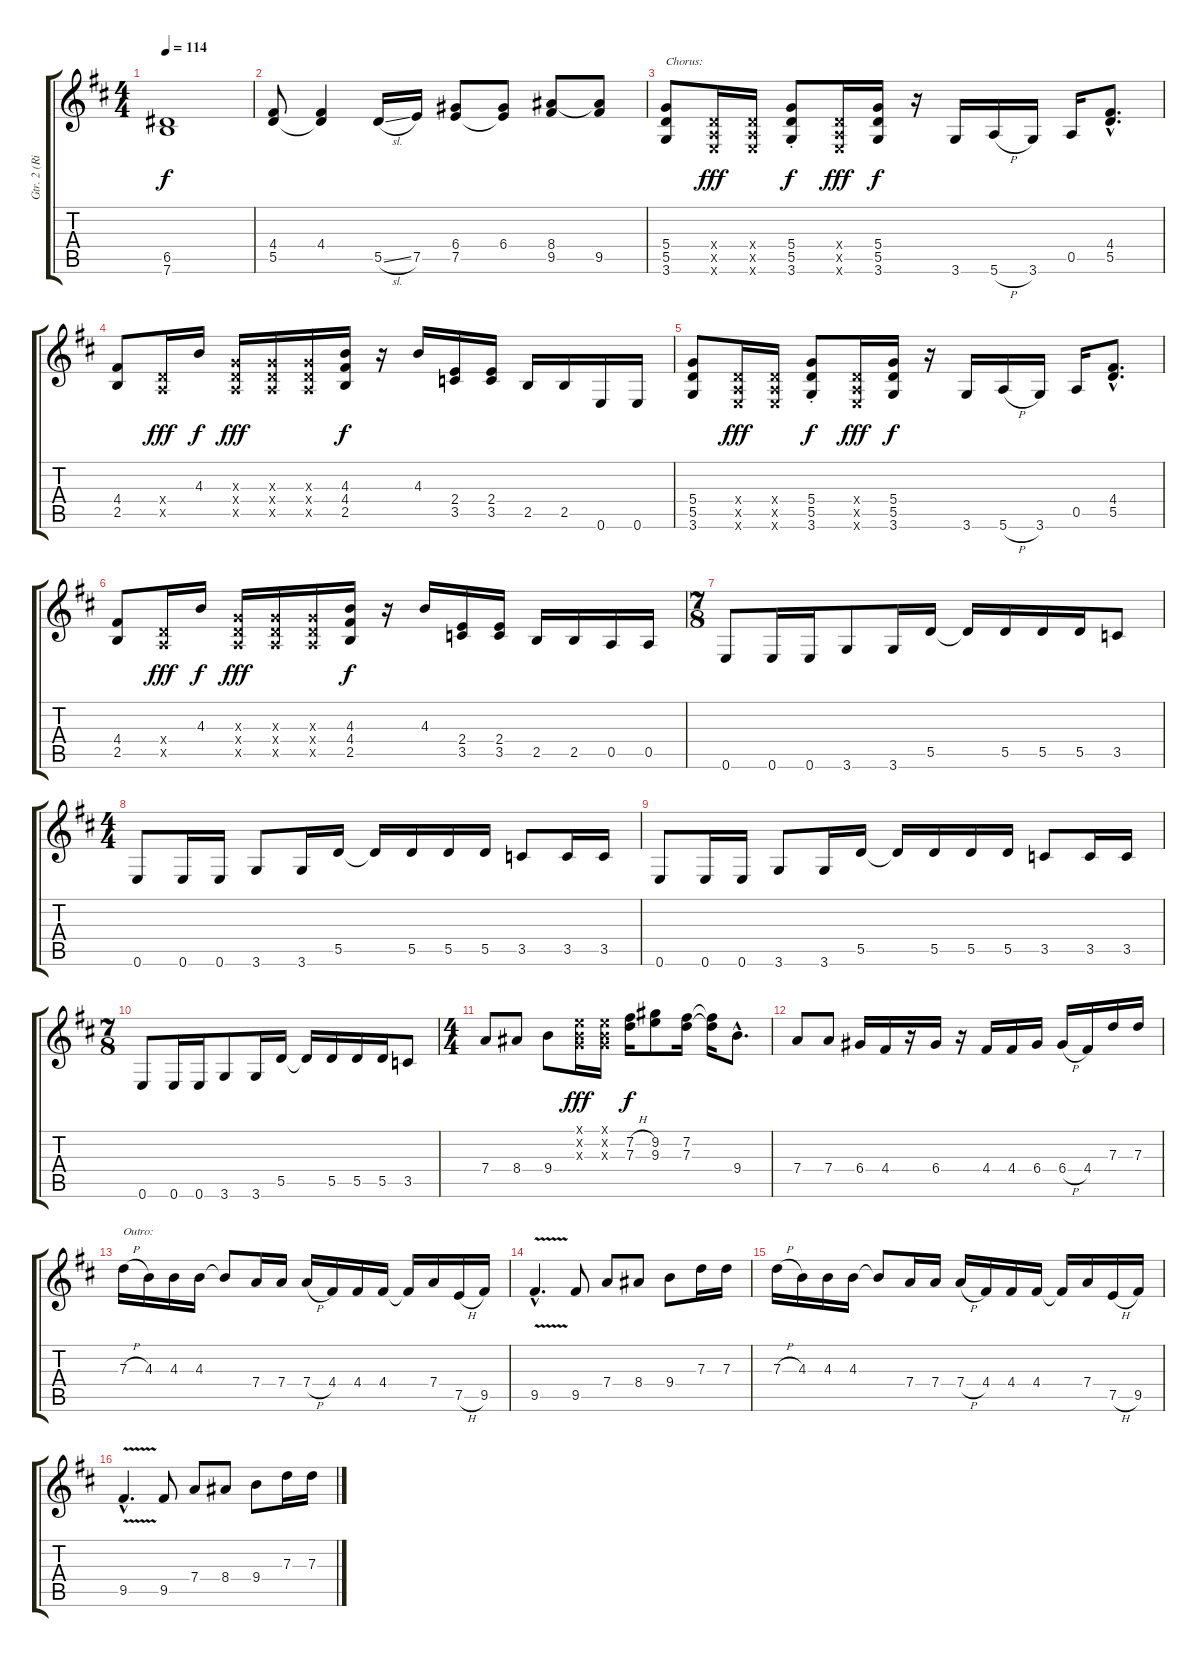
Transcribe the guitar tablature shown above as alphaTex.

\track ("Gtr. 2 (Right Channel)" "Gtr. 2 (Ri") {instrument distortionguitar}
\staff {score tabs}
\tuning (E4 B3 G3 D3 A2 E2) {hide}
\ts (4 4)
\tempo 114
\clef g2
\ks bminor
(6.5 7.6).1{dy f} |
(4.4 5.5).8 (4.4 5.5{t}).4 5.5{sl}.16 7.5.16 (6.4 7.5).8 (6.4 7.5{t}).8 (8.4 9.5).8 (8.4{t} 9.5).8 |
(5.4 5.5 3.6).8{txt "Chorus:"} (0.4{x} 0.5{x} 0.6{x}).16{dy fff} (0.4{x} 0.5{x} 0.6{x}).16 (5.4{st} 5.5{st} 3.6{st}).8{dy f} (0.4{x} 0.5{x} 0.6{x}).16{dy fff} (5.4 5.5 3.6).16{dy f} r.16 3.6.16 5.6{h}.16 3.6.16 0.5.16 (4.4{hac} 5.5{hac}).8{d} |
(4.4 2.5).8 (0.4{x} 0.5{x}).16{dy fff} 4.3.16{dy f} (0.3{x} 0.4{x} 0.5{x}).16{dy fff} (0.3{x} 0.4{x} 0.5{x}).16 (0.3{x} 0.4{x} 0.5{x}).16 (4.3 4.4 2.5).16{dy f} r.16 4.3.16 (2.4 3.5).16 (2.4 3.5).16 2.5.16 2.5.16 0.6.16 0.6.16 |
(5.4 5.5 3.6).8 (0.4{x} 0.5{x} 0.6{x}).16{dy fff} (0.4{x} 0.5{x} 0.6{x}).16 (5.4{st} 5.5{st} 3.6{st}).8{dy f} (0.4{x} 0.5{x} 0.6{x}).16{dy fff} (5.4 5.5 3.6).16{dy f} r.16 3.6.16 5.6{h}.16 3.6.16 0.5.16 (4.4{hac} 5.5{hac}).8{d} |
(4.4 2.5).8 (0.4{x} 0.5{x}).16{dy fff} 4.3.16{dy f} (0.3{x} 0.4{x} 0.5{x}).16{dy fff} (0.3{x} 0.4{x} 0.5{x}).16 (0.3{x} 0.4{x} 0.5{x}).16 (4.3 4.4 2.5).16{dy f} r.16 4.3.16 (2.4 3.5).16 (2.4 3.5).16 2.5.16 2.5.16 0.5.16 0.5.16 |
\ts (7 8)
0.6.8 0.6.16 0.6.16 3.6.8 3.6.16 5.5.16 5.5{t}.16 5.5.16 5.5.16 5.5.16 3.5.8 |
\ts (4 4)
0.6.8 0.6.16 0.6.16 3.6.8 3.6.16 5.5.16 5.5{t}.16 5.5.16 5.5.16 5.5.16 3.5.8 3.5.16 3.5.16 |
0.6.8 0.6.16 0.6.16 3.6.8 3.6.16 5.5.16 5.5{t}.16 5.5.16 5.5.16 5.5.16 3.5.8 3.5.16 3.5.16 |
\ts (7 8)
0.6.8 0.6.16 0.6.16 3.6.8 3.6.16 5.5.16 5.5{t}.16 5.5.16 5.5.16 5.5.16 3.5.8 |
\ts (4 4)
7.4.8 8.4.8 9.4.8 (0.1{x} 0.2{x} 0.3{x}).16{dy fff} (0.1{x} 0.2{x} 0.3{x}).16 (7.2{h} 7.3{h}).16{dy f} (9.2 9.3).8 (7.2 7.3).16 (7.2{t} 7.3{t}).16 9.4{hac}.8{d} |
7.4.8 7.4.8 6.4.16 4.4.16 r.16 6.4.16 r.16 4.4.16 4.4.16 6.4.16 6.4{h}.16 4.4.16 7.3.16 7.3.16 |
7.3{h}.16{txt "Outro:"} 4.3.16 4.3.16 4.3.16 4.3{t}.8 7.4.16 7.4.16 7.4{h}.16 4.4.16 4.4.16 4.4.16 4.4{t}.16 7.4.16 7.5{h}.16 9.5.16 |
9.5{v hac}.4{d} 9.5.8 7.4.8 8.4.8 9.4.8 7.3.16 7.3.16 |
7.3{h}.16 4.3.16 4.3.16 4.3.16 4.3{t}.8 7.4.16 7.4.16 7.4{h}.16 4.4.16 4.4.16 4.4.16 4.4{t}.16 7.4.16 7.5{h}.16 9.5.16 |
9.5{v hac}.4{d} 9.5.8 7.4.8 8.4.8 9.4.8 7.3.16 7.3.16
